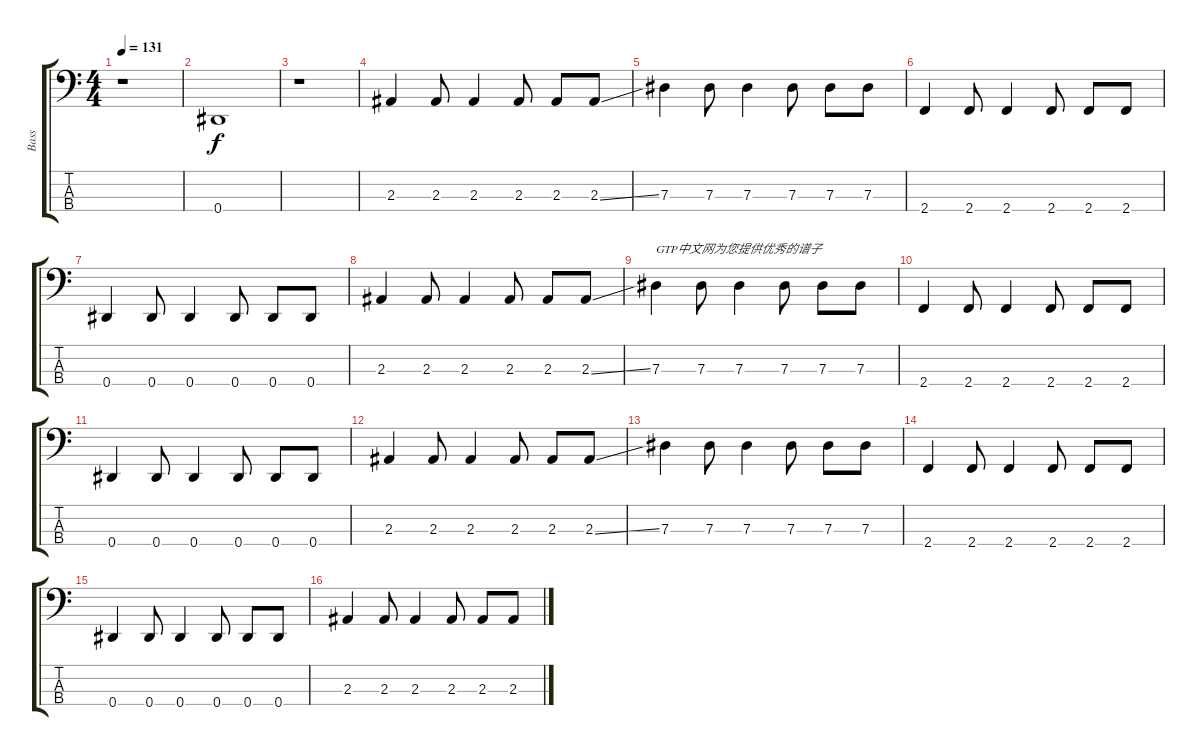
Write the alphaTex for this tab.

\track ("Bass" "Bass") {instrument electricbasspick}
\staff {score tabs}
\tuning (Gb2 Db2 Ab1 Eb1) {hide}
\ts (4 4)
\tempo 131
\clef f4
\ks c
r.1{dy f instrument electricbasspick} |
0.4.1 |
r.1 |
2.3.4 2.3.8 2.3.4 2.3.8 2.3.8 2.3{ss}.8 |
7.3.4 7.3.8 7.3.4 7.3.8 7.3.8 7.3.8 |
2.4.4 2.4.8 2.4.4 2.4.8 2.4.8 2.4.8 |
0.4.4 0.4.8 0.4.4 0.4.8 0.4.8 0.4.8 |
2.3.4 2.3.8 2.3.4 2.3.8 2.3.8 2.3{ss}.8 |
7.3.4{txt "GTP中文网为您提供优秀的谱子"} 7.3.8 7.3.4 7.3.8 7.3.8 7.3.8 |
2.4.4 2.4.8 2.4.4 2.4.8 2.4.8 2.4.8 |
0.4.4 0.4.8 0.4.4 0.4.8 0.4.8 0.4.8 |
2.3.4 2.3.8 2.3.4 2.3.8 2.3.8 2.3{ss}.8 |
7.3.4 7.3.8 7.3.4 7.3.8 7.3.8 7.3.8 |
2.4.4 2.4.8 2.4.4 2.4.8 2.4.8 2.4.8 |
0.4.4 0.4.8 0.4.4 0.4.8 0.4.8 0.4.8 |
2.3.4 2.3.8 2.3.4 2.3.8 2.3.8 2.3{ss}.8
